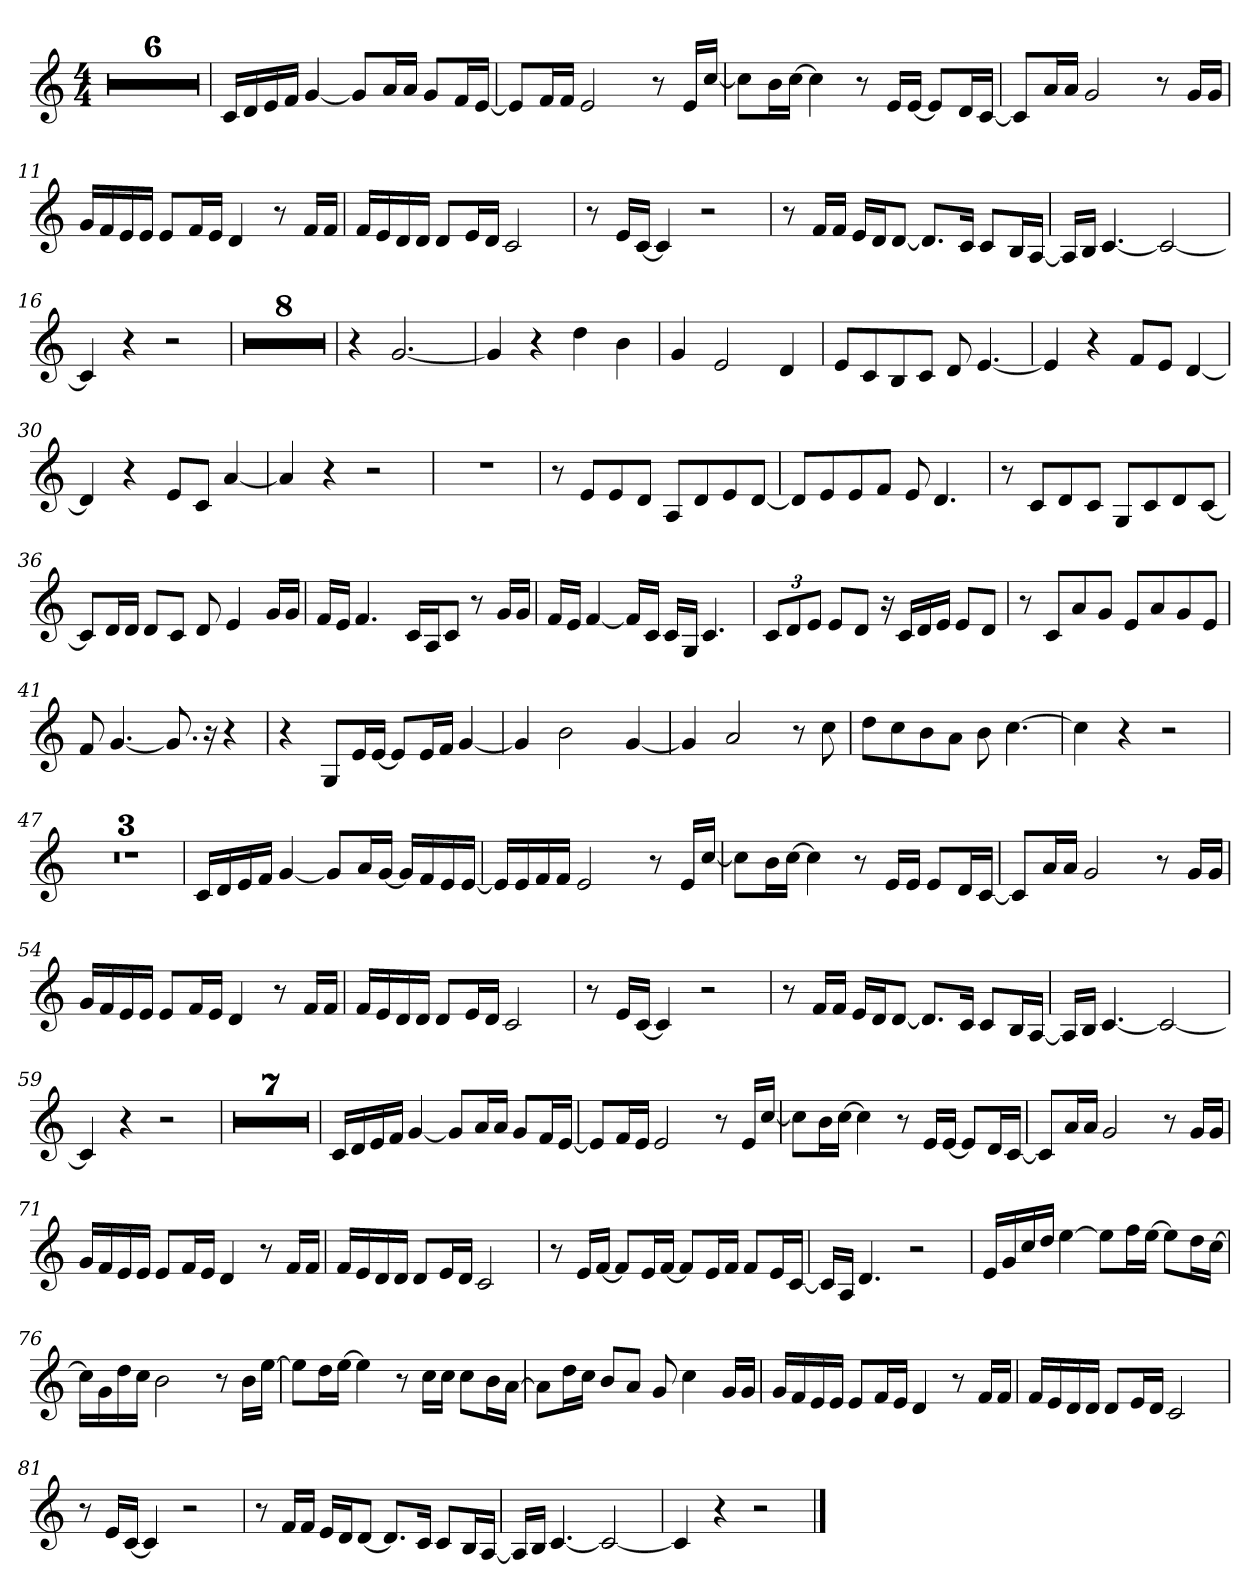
**kern
*part1
*staff1
*clefG2
*k[]
*M4/4
*MM78
=1
1r
=2
1r
=3
1r
=4
1r
=5
1r
=6
1r
=7
16cLL
16d
16e
16fJJ
[4g
8gL]
16aL
16aJJ
8gL
16fL
[16eJJ
=8
8eL]
16fL
16fJJ
2e
8r
16eLL
[16ccJJ
=9
8ccL]
16bL
[16ccJJ
4cc]
8r
16eLL
[16eJJ
8eL]
16dL
[16cJJ
=10
8cL]
16aL
16aJJ
2g
8r
16gLL
16gJJ
=11
16gLL
16f
16e
16eJJ
8eL
16fL
16eJJ
4d
8r
16fLL
16fJJ
=12
16fLL
16e
16d
16dJJ
8dL
16eL
16dJJ
2c
=13
8r
16eLL
[16cJJ
4c]
2r
=14
8r
16fLL
16fJJ
16eLL
16dJ
[8dJ
8.dL]
16cJk
8cL
16BL
[16AJJ
=15
16ALL]
16BJJ
[4.c
2c_
=16
4c]
4r
2r
=17
1r
=18
1r
=19
1r
=20
1r
=21
1r
=22
1r
=23
1r
=24
1r
=25
4r
[2.g
=26
4g]
4r
4dd
4b
=27
4g
2e
4d
=28
8eL
8c
8B
8cJ
8d
[4.e
=29
4e]
4r
8fL
8eJ
[4d
=30
4d]
4r
8eL
8cJ
[4a
=31
4a]
4r
2r
=32
1r
=33
8r
8eL
8e
8dJ
8AL
8d
8e
[8dJ
=34
8dL]
8e
8e
8fJ
8e
4.d
=35
8r
8cL
8d
8cJ
8GL
8c
8d
[8cJ
=36
8cL]
16dL
16dJJ
8dL
8cJ
8d
4e
16gLL
16gJJ
=37
16fLL
16eJJ
4.f
16cLL
16AJ
8cJ
8r
16gLL
16gJJ
=38
16fLL
16eJJ
[4f
16fLL]
16cJJ
16cLL
16GJJ
4.c
=39
12cL
12d
12eJ
8eL
8dJ
16r
16cLL
16d
16eJJ
8eL
8dJ
=40
8r
8cL
8a
8gJ
8eL
8a
8g
8eJ
=41
8f
[4.g
8.g]
16r
4r
=42
4r
8GL
16eL
[16eJJ
8eL]
16eL
16fJJ
[4g
=43
4g]
2b
[4g
=44
4g]
2a
8r
8cc
=45
8ddL
8cc
8b
8aJ
8b
[4.cc
=46
4cc]
4r
2r
=47
1r
=48
1r
=49
1r
=50
16cLL
16d
16e
16fJJ
[4g
8gL]
16aL
[16gJJ
16gLL]
16f
16e
[16eJJ
=51
16eLL]
16e
16f
16fJJ
2e
8r
16eLL
[16ccJJ
=52
8ccL]
16bL
[16ccJJ
4cc]
8r
16eLL
16eJJ
8eL
16dL
[16cJJ
=53
8cL]
16aL
16aJJ
2g
8r
16gLL
16gJJ
=54
16gLL
16f
16e
16eJJ
8eL
16fL
16eJJ
4d
8r
16fLL
16fJJ
=55
16fLL
16e
16d
16dJJ
8dL
16eL
16dJJ
2c
=56
8r
16eLL
[16cJJ
4c]
2r
=57
8r
16fLL
16fJJ
16eLL
16dJ
[8dJ
8.dL]
16cJk
8cL
16BL
[16AJJ
=58
16ALL]
16BJJ
[4.c
2c_
=59
4c]
4r
2r
=60
1r
=61
1r
=62
1r
=63
1r
=64
1r
=65
1r
=66
1r
=67
16cLL
16d
16e
16fJJ
[4g
8gL]
16aL
16aJJ
8gL
16fL
[16eJJ
=68
8eL]
16fL
16eJJ
2e
8r
16eLL
[16ccJJ
=69
8ccL]
16bL
[16ccJJ
4cc]
8r
16eLL
[16eJJ
8eL]
16dL
[16cJJ
=70
8cL]
16aL
16aJJ
2g
8r
16gLL
16gJJ
=71
16gLL
16f
16e
16eJJ
8eL
16fL
16eJJ
4d
8r
16fLL
16fJJ
=72
16fLL
16e
16d
16dJJ
8dL
16eL
16dJJ
2c
=73
8r
16eLL
[16fJJ
8fL]
16eL
[16fJJ
8fL]
16eL
16fJJ
8fL
16eL
[16cJJ
=74
16cLL]
16AJJ
4.d
2r
=75
16eLL
16g
16cc
16ddJJ
[4ee
8eeL]
16ffL
[16eeJJ
8eeL]
16ddL
[16ccJJ
=76
16ccLL]
16g
16dd
16ccJJ
2b
8r
16bLL
[16eeJJ
=77
8eeL]
16ddL
[16eeJJ
4ee]
8r
16ccLL
16ccJJ
8ccL
16bL
[16aJJ
=78
8aL]
16ddL
16ccJJ
8bL
8aJ
8g
4cc
16gLL
16gJJ
=79
16gLL
16f
16e
16eJJ
8eL
16fL
16eJJ
4d
8r
16fLL
16fJJ
=80
16fLL
16e
16d
16dJJ
8dL
16eL
16dJJ
2c
=81
8r
16eLL
[16cJJ
4c]
2r
=82
8r
16fLL
16fJJ
16eLL
16dJ
[8dJ
8.dL]
16cJk
8cL
16BL
[16AJJ
=83
16ALL]
16BJJ
[4.c
2c_
=84
4c]
4r
2r
==
*-
